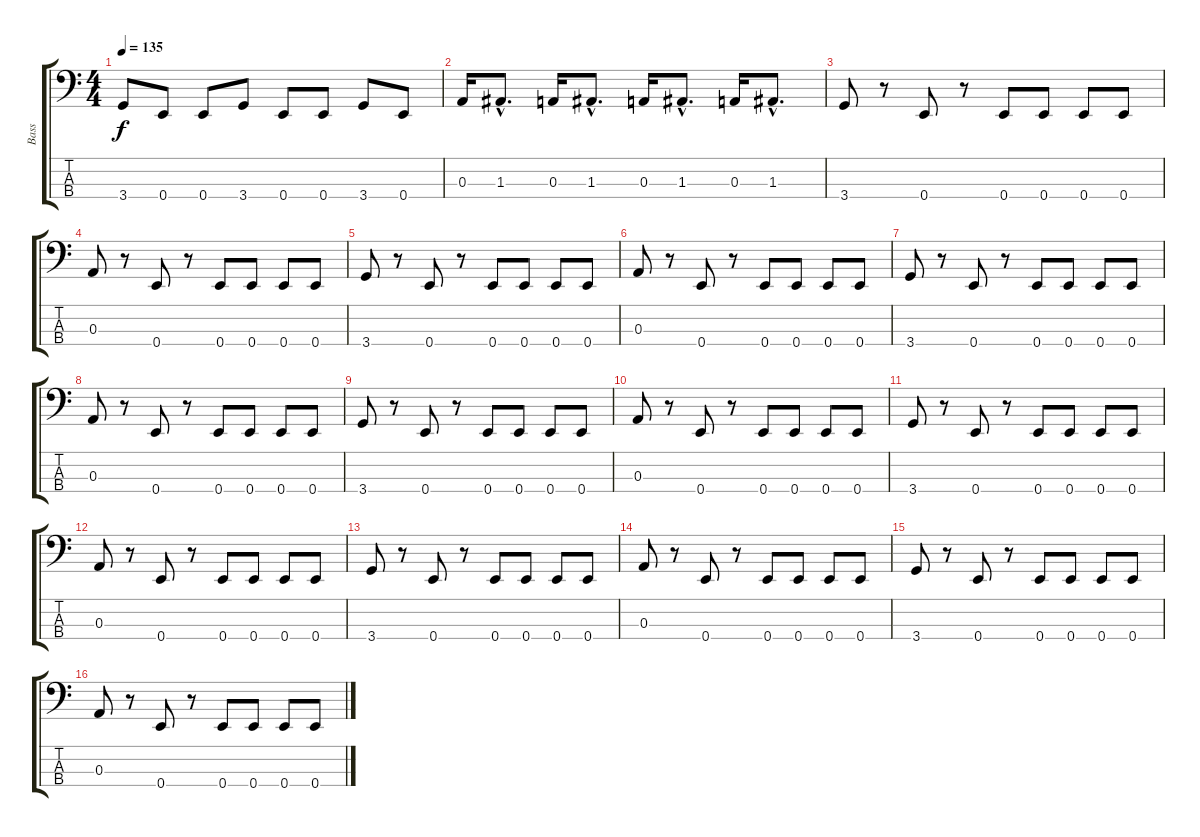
\track ("Bass" "Bass") {instrument electricbassfinger}
\staff {score tabs}
\tuning (G2 D2 A1 E1) {hide}
\ts (4 4)
\tempo 135
\clef f4
\ks c
3.4.8{dy f} 0.4.8 0.4.8 3.4.8 0.4.8 0.4.8 3.4.8 0.4.8 |
0.3.16 1.3{hac}.8{d} 0.3.16 1.3{hac}.8{d} 0.3.16 1.3{hac}.8{d} 0.3.16 1.3{hac}.8{d} |
3.4.8 r.8 0.4.8 r.8 0.4.8 0.4.8 0.4.8 0.4.8 |
0.3.8 r.8 0.4.8 r.8 0.4.8 0.4.8 0.4.8 0.4.8 |
3.4.8 r.8 0.4.8 r.8 0.4.8 0.4.8 0.4.8 0.4.8 |
0.3.8 r.8 0.4.8 r.8 0.4.8 0.4.8 0.4.8 0.4.8 |
3.4.8 r.8 0.4.8 r.8 0.4.8 0.4.8 0.4.8 0.4.8 |
0.3.8 r.8 0.4.8 r.8 0.4.8 0.4.8 0.4.8 0.4.8 |
3.4.8 r.8 0.4.8 r.8 0.4.8 0.4.8 0.4.8 0.4.8 |
0.3.8 r.8 0.4.8 r.8 0.4.8 0.4.8 0.4.8 0.4.8 |
3.4.8 r.8 0.4.8 r.8 0.4.8 0.4.8 0.4.8 0.4.8 |
0.3.8 r.8 0.4.8 r.8 0.4.8 0.4.8 0.4.8 0.4.8 |
3.4.8 r.8 0.4.8 r.8 0.4.8 0.4.8 0.4.8 0.4.8 |
0.3.8 r.8 0.4.8 r.8 0.4.8 0.4.8 0.4.8 0.4.8 |
3.4.8 r.8 0.4.8 r.8 0.4.8 0.4.8 0.4.8 0.4.8 |
0.3.8 r.8 0.4.8 r.8 0.4.8 0.4.8 0.4.8 0.4.8
